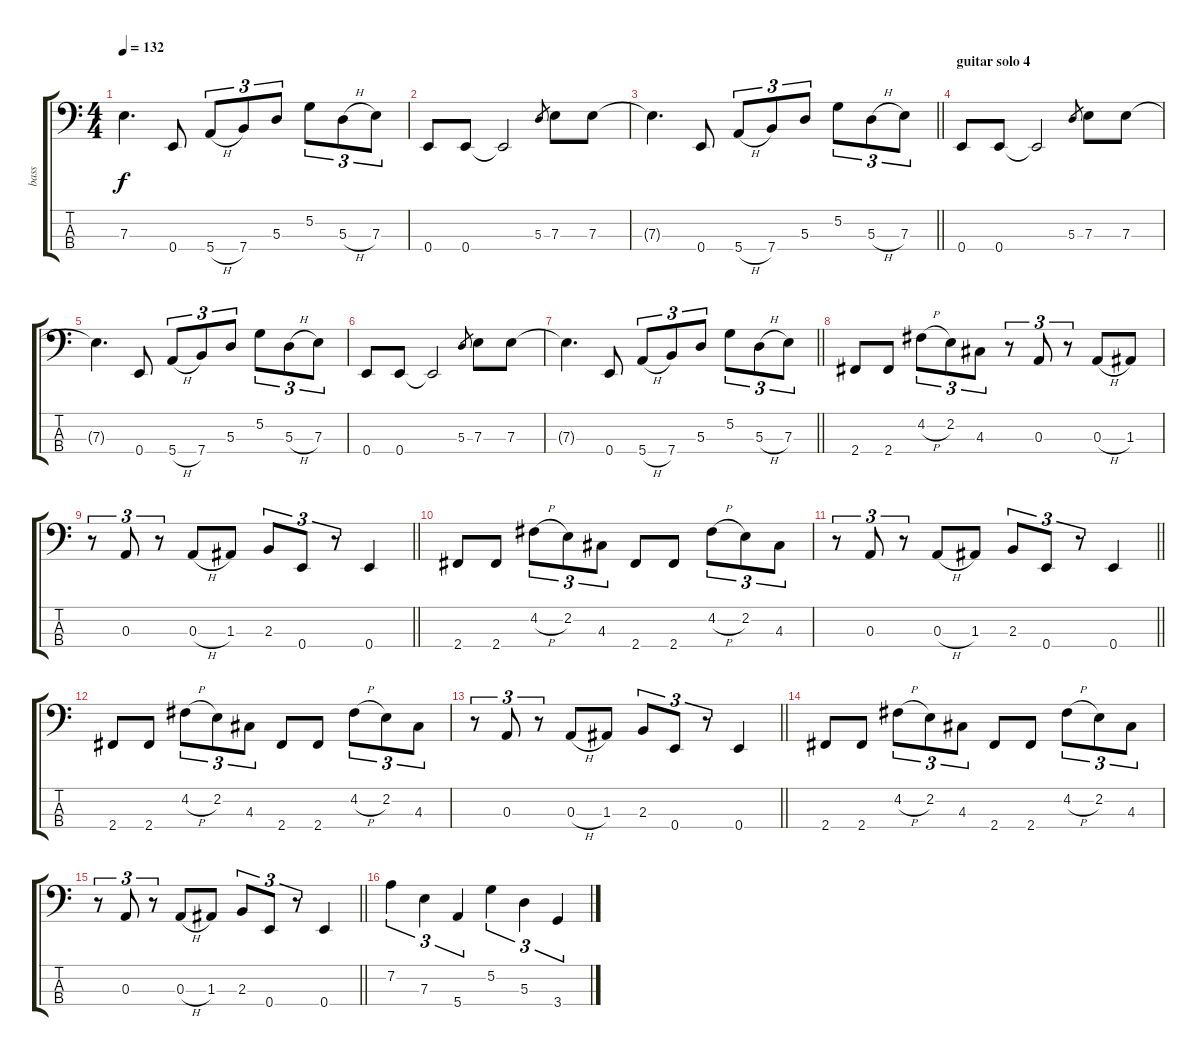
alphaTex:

\track ("bass" "bass") {instrument electricbasspick}
\staff {score tabs}
\tuning (G2 D2 A1 E1) {hide}
\ts (4 4)
\tempo 132
\clef f4
\ks c
7.3{t}.4{d dy f} 0.4.8 5.4{h}.8{tu (3 2)} 7.4.8{tu (3 2)} 5.3.8{tu (3 2)} 5.2.8{tu (3 2)} 5.3{h}.8{tu (3 2)} 7.3.8{tu (3 2)} |
0.4.8 0.4.8 0.4{t}.2 5.3.8{gr} 7.3.8 7.3.8 |
\barLineRight lightlight
7.3{t}.4{d} 0.4.8 5.4{h}.8{tu (3 2)} 7.4.8{tu (3 2)} 5.3.8{tu (3 2)} 5.2.8{tu (3 2)} 5.3{h}.8{tu (3 2)} 7.3.8{tu (3 2)} |
\section ("" "guitar solo 4")
0.4.8 0.4.8 0.4{t}.2 5.3.8{gr} 7.3.8 7.3.8 |
7.3{t}.4{d} 0.4.8 5.4{h}.8{tu (3 2)} 7.4.8{tu (3 2)} 5.3.8{tu (3 2)} 5.2.8{tu (3 2)} 5.3{h}.8{tu (3 2)} 7.3.8{tu (3 2)} |
0.4.8 0.4.8 0.4{t}.2 5.3.8{gr} 7.3.8 7.3.8 |
\barLineRight lightlight
7.3{t}.4{d} 0.4.8 5.4{h}.8{tu (3 2)} 7.4.8{tu (3 2)} 5.3.8{tu (3 2)} 5.2.8{tu (3 2)} 5.3{h}.8{tu (3 2)} 7.3.8{tu (3 2)} |
2.4.8 2.4.8 4.2{h}.8{tu (3 2)} 2.2.8{tu (3 2)} 4.3.8{tu (3 2)} r.8{tu (3 2)} 0.3.8{tu (3 2)} r.8{tu (3 2)} 0.3{h}.8 1.3.8 |
\barLineRight lightlight
r.8{tu (3 2)} 0.3.8{tu (3 2)} r.8{tu (3 2)} 0.3{h}.8 1.3.8 2.3.8{tu (3 2)} 0.4.8{tu (3 2)} r.8{tu (3 2)} 0.4.4 |
2.4.8 2.4.8 4.2{h}.8{tu (3 2)} 2.2.8{tu (3 2)} 4.3.8{tu (3 2)} 2.4.8 2.4.8 4.2{h}.8{tu (3 2)} 2.2.8{tu (3 2)} 4.3.8{tu (3 2)} |
\barLineRight lightlight
r.8{tu (3 2)} 0.3.8{tu (3 2)} r.8{tu (3 2)} 0.3{h}.8 1.3.8 2.3.8{tu (3 2)} 0.4.8{tu (3 2)} r.8{tu (3 2)} 0.4.4 |
2.4.8 2.4.8 4.2{h}.8{tu (3 2)} 2.2.8{tu (3 2)} 4.3.8{tu (3 2)} 2.4.8 2.4.8 4.2{h}.8{tu (3 2)} 2.2.8{tu (3 2)} 4.3.8{tu (3 2)} |
\barLineRight lightlight
r.8{tu (3 2)} 0.3.8{tu (3 2)} r.8{tu (3 2)} 0.3{h}.8 1.3.8 2.3.8{tu (3 2)} 0.4.8{tu (3 2)} r.8{tu (3 2)} 0.4.4 |
2.4.8 2.4.8 4.2{h}.8{tu (3 2)} 2.2.8{tu (3 2)} 4.3.8{tu (3 2)} 2.4.8 2.4.8 4.2{h}.8{tu (3 2)} 2.2.8{tu (3 2)} 4.3.8{tu (3 2)} |
\barLineRight lightlight
r.8{tu (3 2)} 0.3.8{tu (3 2)} r.8{tu (3 2)} 0.3{h}.8 1.3.8 2.3.8{tu (3 2)} 0.4.8{tu (3 2)} r.8{tu (3 2)} 0.4.4 |
7.2.4{tu (3 2)} 7.3.4{tu (3 2)} 5.4.4{tu (3 2)} 5.2.4{tu (3 2)} 5.3.4{tu (3 2)} 3.4.4{tu (3 2)}
